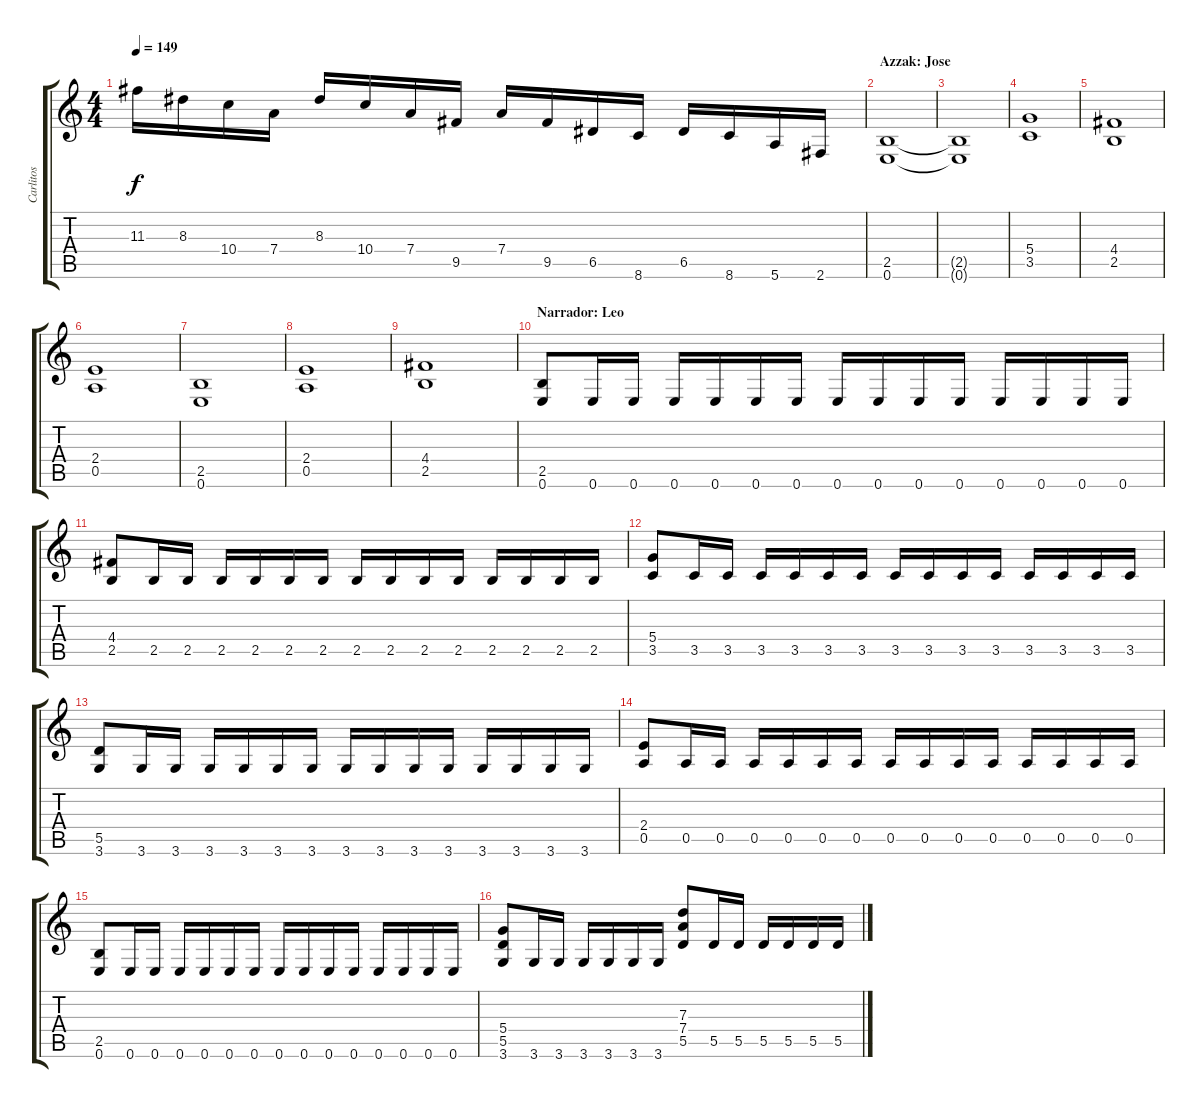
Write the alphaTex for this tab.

\track ("Carlitos" "Carlitos") {instrument distortionguitar}
\staff {score tabs}
\tuning (E4 B3 G3 D3 A2 E2) {hide}
\ts (4 4)
\tempo 149
\clef g2
\ks c
11.3.16{dy f} 8.3.16 10.4.16 7.4.16 8.3.16 10.4.16 7.4.16 9.5.16 7.4.16 9.5.16 6.5.16 8.6.16 6.5.16 8.6.16 5.6.16 2.6.16 |
\section ("" "Azzak: Jose")
(2.5 0.6).1 |
(2.5{t} 0.6{t}).1 |
(5.4 3.5).1 |
(4.4 2.5).1 |
(2.4 0.5).1 |
(2.5 0.6).1 |
(2.4 0.5).1 |
(4.4 2.5).1 |
\section ("" "Narrador: Leo")
(2.5 0.6).8 0.6.16 0.6.16 0.6.16 0.6.16 0.6.16 0.6.16 0.6.16 0.6.16 0.6.16 0.6.16 0.6.16 0.6.16 0.6.16 0.6.16 |
(4.4 2.5).8 2.5.16 2.5.16 2.5.16 2.5.16 2.5.16 2.5.16 2.5.16 2.5.16 2.5.16 2.5.16 2.5.16 2.5.16 2.5.16 2.5.16 |
(5.4 3.5).8 3.5.16 3.5.16 3.5.16 3.5.16 3.5.16 3.5.16 3.5.16 3.5.16 3.5.16 3.5.16 3.5.16 3.5.16 3.5.16 3.5.16 |
(5.5 3.6).8 3.6.16 3.6.16 3.6.16 3.6.16 3.6.16 3.6.16 3.6.16 3.6.16 3.6.16 3.6.16 3.6.16 3.6.16 3.6.16 3.6.16 |
(2.4 0.5).8 0.5.16 0.5.16 0.5.16 0.5.16 0.5.16 0.5.16 0.5.16 0.5.16 0.5.16 0.5.16 0.5.16 0.5.16 0.5.16 0.5.16 |
(2.5 0.6).8 0.6.16 0.6.16 0.6.16 0.6.16 0.6.16 0.6.16 0.6.16 0.6.16 0.6.16 0.6.16 0.6.16 0.6.16 0.6.16 0.6.16 |
(5.4 5.5 3.6).8 3.6.16 3.6.16 3.6.16 3.6.16 3.6.16 3.6.16 (7.3 7.4 5.5).8 5.5.16 5.5.16 5.5.16 5.5.16 5.5.16 5.5.16
